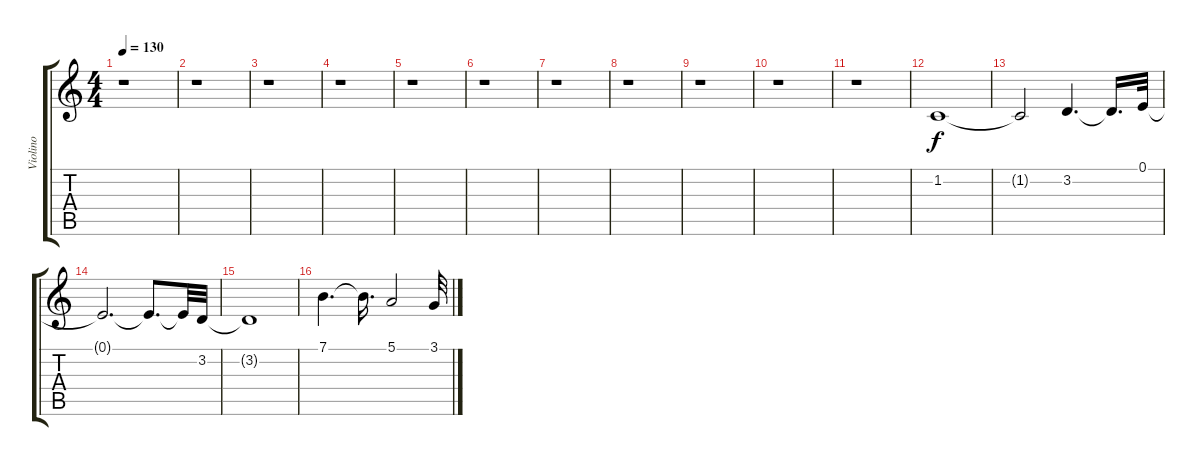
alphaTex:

\track ("Violino" "Violino") {instrument violin}
\staff {score tabs}
\tuning (E4 B3 G3 D3 A2 E2) {hide}
\ts (4 4)
\tempo 130
\clef g2
\ks c
r.1{dy f} |
r.1 |
r.1 |
r.1 |
r.1 |
r.1 |
r.1 |
r.1 |
r.1 |
r.1 |
r.1 |
1.2.1 |
1.2{t}.2 3.2.4{d} 3.2{t}.16{d} 0.1.32 |
0.1{t}.2{d} 0.1{t}.8{d} 0.1{t}.32 3.2.32 |
3.2{t}.1 |
7.1.4{d} 7.1{t}.16{d} 5.1.2 3.1.32
